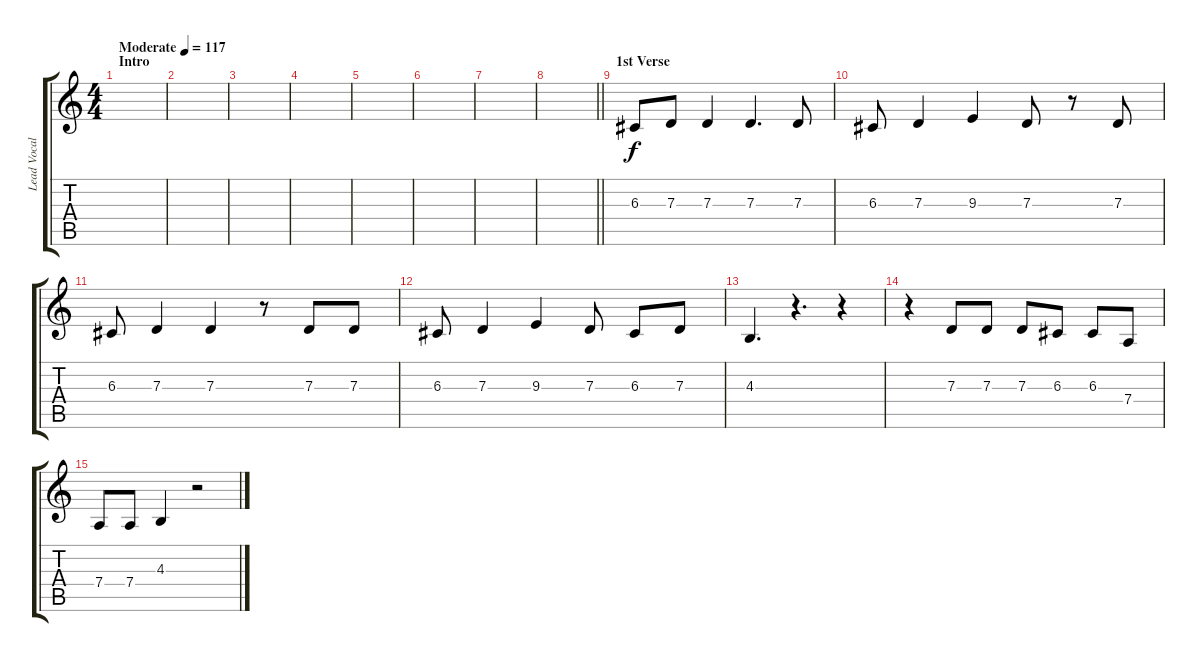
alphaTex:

\track ("Lead Vocals" "Lead Vocal") {instrument clarinet}
\staff {score tabs}
\tuning (E4 B3 G3 D3 A2 E2) {hide}
\ts (4 4)
\section ("" "Intro")
\tempo (117 "Moderate")
\clef g2
\ks c
|
|
|
|
|
|
|
\barLineRight lightlight
|
\section ("" "1st Verse")
6.3.8 7.3.8 7.3.4 7.3.4{d} 7.3.8 |
6.3.8 7.3.4 9.3.4 7.3.8 r.8 7.3.8 |
6.3.8 7.3.4 7.3.4 r.8 7.3.8 7.3.8 |
6.3.8 7.3.4 9.3.4 7.3.8 6.3.8 7.3.8 |
4.3.4{d} r.4{d} r.4 |
r.4 7.3.8 7.3.8 7.3.8 6.3.8 6.3.8 7.4.8 |
7.4.8 7.4.8 4.3.4 r.2
